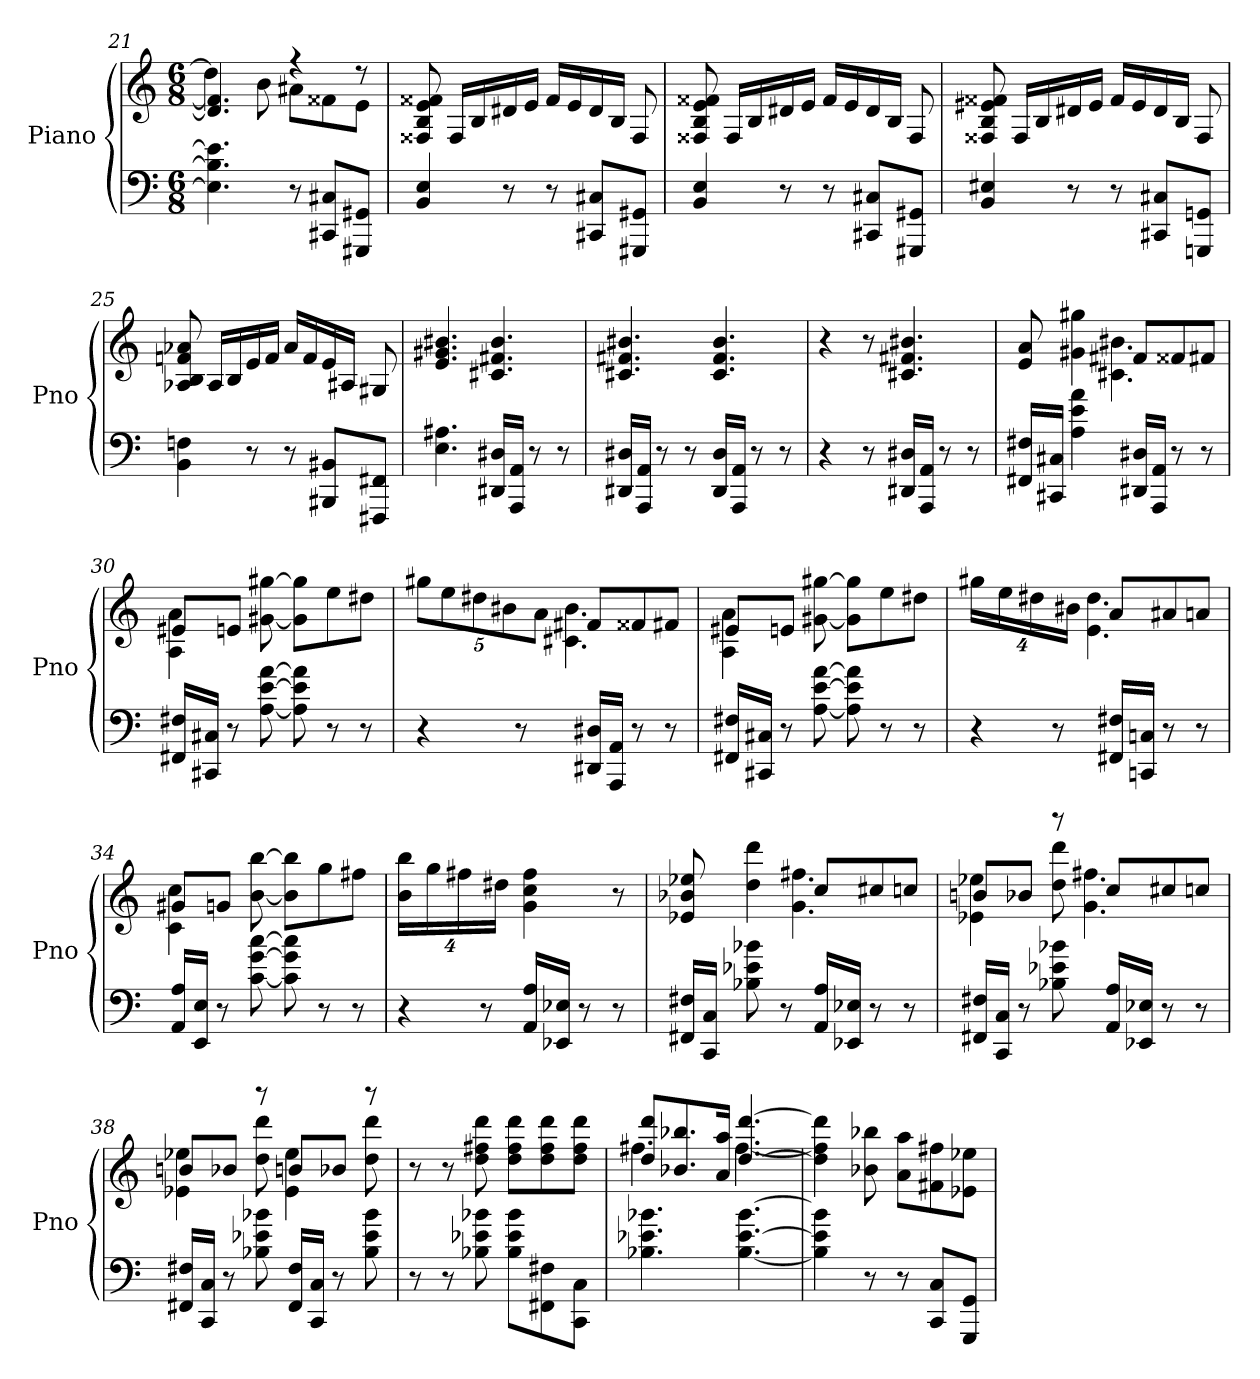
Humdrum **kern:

**kern	**kern
*part1	*part1
*staff2	*staff1
*I"Piano	*
*I'Pno	*
*clefF4	*clefG2
*k[]	*k[]
*M6/8	*M6/8
=21	=21
*	*^
4.E] 4.B] 4.e]	4.d#] 4.f##]	4dd#]
.	.	8b
8r	4r	8a#XL
8CC#X 8C#XL	.	8f##X
8GGG#X 8GG#XJ	8r	8eJ
*	*v	*v
=22	=22
4BB 4E	8F##X 8B 8e 8f##X
.	16F##LL
.	16B
8r	16d#X
.	16eJJ
8r	16f##LL
.	16e
8CC#X 8C#XL	16d#
.	16BJJ
8GGG#X 8GG#XJ	8F##
=23	=23
4BB 4E	8F##X 8B 8e 8f##X
.	16F##LL
.	16B
8r	16d#X
.	16eJJ
8r	16f##LL
.	16e
8CC#X 8C#XL	16d#
.	16BJJ
8GGG#X 8GG#XJ	8F##
=24	=24
4BB 4E#X	8F##X 8B 8e#X 8f##X
.	16F##LL
.	16B
8r	16d#X
.	16e#JJ
8r	16f##LL
.	16e#
8CC#X 8C#XL	16d#
.	16BJJ
8GGGn 8GGnJ	8F##
=25	=25
4BB 4Fn	8A-X 8B 8fn 8a-X
.	16A-LL
.	16B
8r	16e
.	16fJJ
8r	16a-LL
.	16f
8BBB#X 8BB#XL	16e
.	16A#XJJ
8FFF#X 8FF#XJ	8G#X
=26	=26
4.E 4.A#X	4.e 4.g#X 4.b#X
16DD#X 16D#XLL	4.c#X 4.f#X 4.b#
16AAA 16AAJJ	.
8r	.
8r	.
=27	=27
16DD#X 16D#XLL	4.c#X 4.f#X 4.b#X
16AAA 16AAJJ	.
8r	.
8r	.
16DD# 16D#LL	4.c# 4.f# 4.b#
16AAA 16AAJJ	.
8r	.
8r	.
=28	=28
4r	4r
8r	8r
16DD#X 16D#XLL	4.c#X 4.f#X 4.b#X
16AAA 16AAJJ	.
8r	.
8r	.
=29	=29
*	*^
16FF#X 16F#XLL	8e 8a	4.ryy
16CC#X 16C#XJJ	.	.
4A 4e 4a	4g#X 4gg#X	.
16DD#X 16D#XLL	8f#XL	4.c#X 4.b#X
16AAA 16AAJJ	.	.
8r	8f##X	.
8r	8f#XJ	.
=30	=30	=30
16FF#X 16F#XLL	8e#XL	4A 4a
16CC#X 16C#XJJ	.	.
8r	8enJ	.
[8A [8e [8a	[8g#X [8gg#X	2ryy
8A] 8e] 8a]	8g#] 8gg#]L	.
8r	8ee	.
8r	8dd#XJ	.
=31	=31	=31
4r	40%3gg#XL	4.ryy
.	40%3ee	.
.	40%3dd#X	.
.	40%3b#X	.
8r	.	.
.	40%3aJ	.
16DD#X 16D#XLL	8f#XL	4.c#X 4.b#
16AAA 16AAJJ	.	.
8r	8f##X	.
8r	8f#XJ	.
=32	=32	=32
16FF#X 16F#XLL	8e#XL	4A 4a
16CC#X 16C#XJJ	.	.
8r	8enJ	.
[8A [8e [8a	[8g#X [8gg#X	2ryy
8A] 8e] 8a]	8g#] 8gg#]L	.
8r	8ee	.
8r	8dd#XJ	.
=33	=33	=33
4r	32%3gg#XLL	4.ryy
.	32%3ee	.
.	32%3dd#X	.
8r	.	.
.	32%3b#XJJ	.
16FF#X 16F#XLL	8aL	4.e 4.dd#
16CCn 16CnJJ	.	.
8r	8a#X	.
8r	8anJ	.
=34	=34	=34
16AA 16ALL	8g#XL	4c 4cc
16EE 16EJJ	.	.
8r	8gnJ	.
[8c [8g [8cc	[8b [8bb	2ryy
8c] 8g] 8cc]	8b] 8bb]L	.
8r	8gg	.
8r	8ff#XJ	.
*	*v	*v
=35	=35
4r	32%3b 32%3bbLL
.	32%3gg
.	32%3ff#X
8r	.
.	32%3dd#XJJ
16AA 16ALL	4g 4cc 4ff#
16EE-X 16E-XJJ	.
8r	.
8r	8r
=36	=36
*	*^
16FF#X 16F#XLL	8e-X 8b-X 8ee-X	4.ryy
16CC 16CJJ	.	.
8B-X 8e-X 8b-X	4dd 4ddd	.
8r	.	.
16AA 16ALL	8ccL	4.g 4.ff#X
16EE-X 16E-XJJ	.	.
8r	8cc#X	.
8r	8ccnJ	.
=37	=37	=37
16FF#X 16F#XLL	8bnL	4e-X 4ee-X
16CC 16CJJ	.	.
8r	8b-XJ	.
8B-X 8e-X 8b-X	8r	8dd 8ddd
16AA 16ALL	8ccL	4.g 4.ff#X
16EE-X 16E-XJJ	.	.
8r	8cc#X	.
8r	8ccnJ	.
=38	=38	=38
16FF#X 16F#XLL	8bnL	4e-X 4ee-X
16CC 16CJJ	.	.
8r	8b-XJ	.
8B-X 8e-X 8b-X	8r	8dd 8ddd
16FF# 16F#LL	8bnL	4e- 4ee-
16CC 16CJJ	.	.
8r	8b-XJ	.
8B- 8e- 8b-	8r	8dd 8ddd
*	*v	*v
=39	=39
8r	8r
8r	8r
8B-X 8e-X 8b-X	8dd 8ff#X 8ddd
8B- 8e- 8b-L	8dd 8ff# 8dddL
8FF#X 8F#X	8dd 8ff# 8ddd
8CC 8CJ	8dd 8ff# 8dddJ
=40	=40
*	*^
4.B-X 4.e-X 4.b-X	8dd 8dddL	4.ff#X
.	8.b-X 8.bb-X	.
.	16a 16aaJk	.
[4.B- [4.e- [4.b-	[4.dd [4.ddd	[4.ff#
*	*v	*v
=41	=41
4B-] 4e-] 4b-]	4dd] 4ff#] 4ddd]
8r	8b-X 8bb-X
8r	8a 8aaL
8CC 8CL	8f#X 8ff#X
8GGG 8GGJ	8e-X 8ee-XJ
=	=
*-	*-
